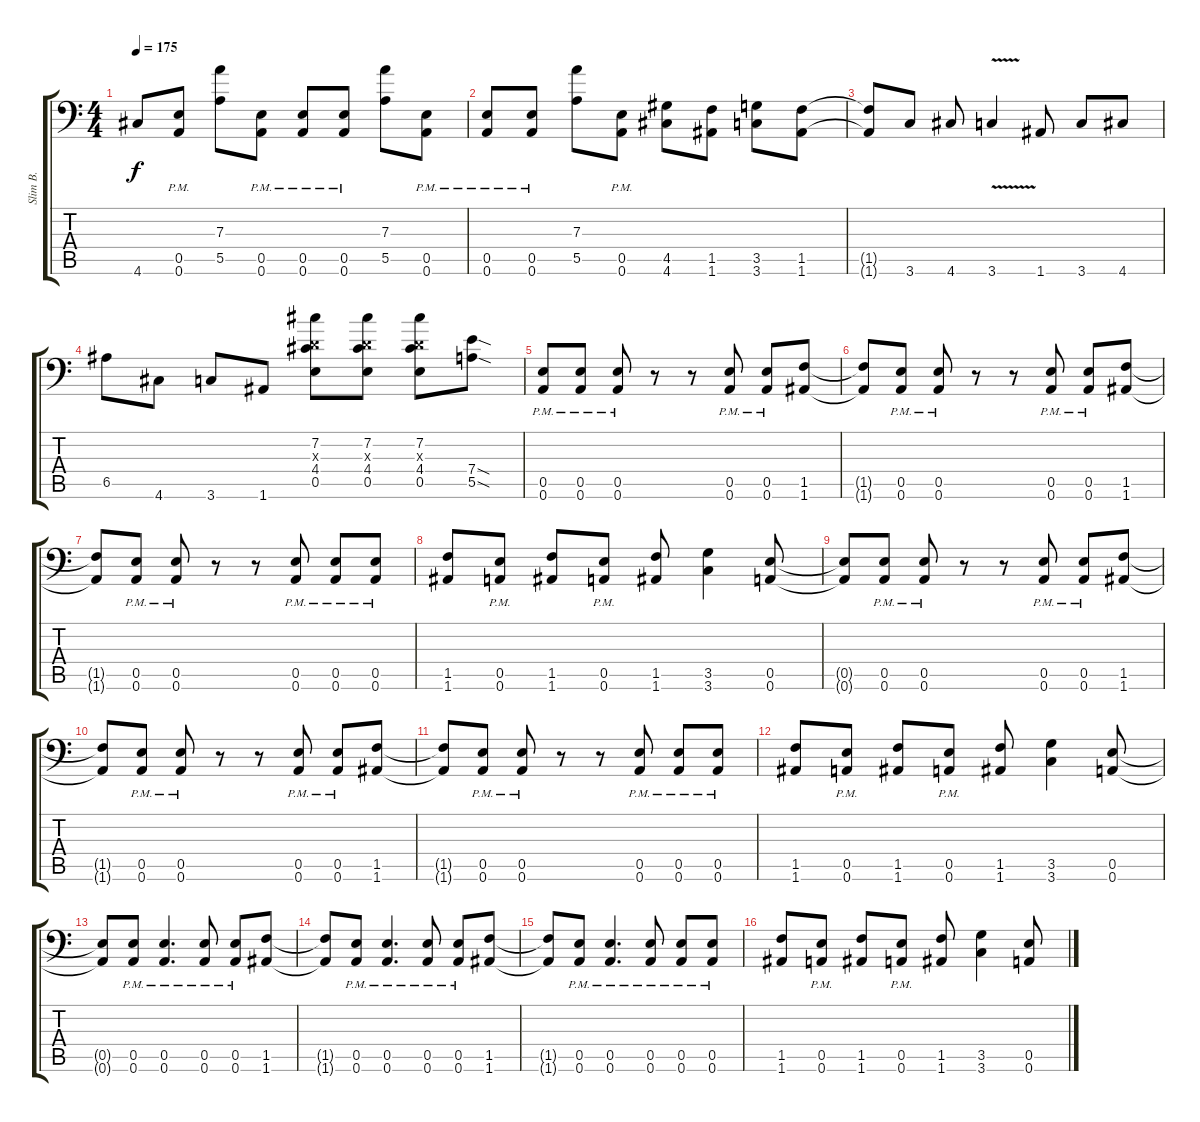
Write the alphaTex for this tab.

\track ("Slim B." "Slim B.") {instrument distortionguitar}
\staff {score tabs}
\tuning (B3 Gb3 D3 A2 E2 A1) {hide}
\ts (4 4)
\tempo 175
\clef f4
\ks c
4.6{t}.8{dy f} (0.5{pm} 0.6{pm}).8 (7.3 5.5).8 (0.5{pm} 0.6{pm}).8 (0.5{pm} 0.6{pm}).8 (0.5{pm} 0.6{pm}).8 (7.3 5.5).8 (0.5{pm} 0.6{pm}).8 |
(0.5{pm} 0.6{pm}).8 (0.5{pm} 0.6{pm}).8 (7.3 5.5).8 (0.5{pm} 0.6{pm}).8 (4.5 4.6).8 (1.5 1.6).8 (3.5 3.6).8 (1.5 1.6).8 |
(1.5{t} 1.6{t}).8 3.6.8 4.6.8 3.6{v}.4 1.6.8 3.6.8 4.6.8 |
6.5.8 4.6.8 3.6.8 1.6.8 (7.2 0.3{x} 4.4 0.5).8 (7.2 0.3{x} 4.4 0.5).8 (7.2 0.3{x} 4.4 0.5).8 (7.4{sod} 5.5{sod}).8 |
(0.5{pm} 0.6{pm}).8 (0.5{pm} 0.6{pm}).8 (0.5{pm} 0.6{pm}).8 r.8 r.8 (0.5{pm} 0.6{pm}).8 (0.5{pm} 0.6{pm}).8 (1.5 1.6).8 |
(1.5{t} 1.6{t}).8 (0.5{pm} 0.6{pm}).8 (0.5{pm} 0.6{pm}).8 r.8 r.8 (0.5{pm} 0.6{pm}).8 (0.5{pm} 0.6{pm}).8 (1.5 1.6).8 |
(1.5{t} 1.6{t}).8 (0.5{pm} 0.6{pm}).8 (0.5{pm} 0.6{pm}).8 r.8 r.8 (0.5{pm} 0.6{pm}).8 (0.5{pm} 0.6{pm}).8 (0.5{pm} 0.6{pm}).8 |
(1.5 1.6).8 (0.5{pm} 0.6{pm}).8 (1.5 1.6).8 (0.5{pm} 0.6{pm}).8 (1.5 1.6).8 (3.5 3.6).4 (0.5 0.6).8 |
(0.5{t} 0.6{t}).8 (0.5{pm} 0.6{pm}).8 (0.5{pm} 0.6{pm}).8 r.8 r.8 (0.5{pm} 0.6{pm}).8 (0.5{pm} 0.6{pm}).8 (1.5 1.6).8 |
(1.5{t} 1.6{t}).8 (0.5{pm} 0.6{pm}).8 (0.5{pm} 0.6{pm}).8 r.8 r.8 (0.5{pm} 0.6{pm}).8 (0.5{pm} 0.6{pm}).8 (1.5 1.6).8 |
(1.5{t} 1.6{t}).8 (0.5{pm} 0.6{pm}).8 (0.5{pm} 0.6{pm}).8 r.8 r.8 (0.5{pm} 0.6{pm}).8 (0.5{pm} 0.6{pm}).8 (0.5{pm} 0.6{pm}).8 |
(1.5 1.6).8 (0.5{pm} 0.6{pm}).8 (1.5 1.6).8 (0.5{pm} 0.6{pm}).8 (1.5 1.6).8 (3.5 3.6).4 (0.5 0.6).8 |
(0.5{t} 0.6{t}).8 (0.5{pm} 0.6{pm}).8 (0.5{pm} 0.6{pm}).4{d} (0.5{pm} 0.6{pm}).8 (0.5{pm} 0.6{pm}).8 (1.5 1.6).8 |
(1.5{t} 1.6{t}).8 (0.5{pm} 0.6{pm}).8 (0.5{pm} 0.6{pm}).4{d} (0.5{pm} 0.6{pm}).8 (0.5{pm} 0.6{pm}).8 (1.5 1.6).8 |
(1.5{t} 1.6{t}).8 (0.5{pm} 0.6{pm}).8 (0.5{pm} 0.6{pm}).4{d} (0.5{pm} 0.6{pm}).8 (0.5{pm} 0.6{pm}).8 (0.5{pm} 0.6{pm}).8 |
(1.5 1.6).8 (0.5{pm} 0.6{pm}).8 (1.5 1.6).8 (0.5{pm} 0.6{pm}).8 (1.5 1.6).8 (3.5 3.6).4 (0.5 0.6).8
